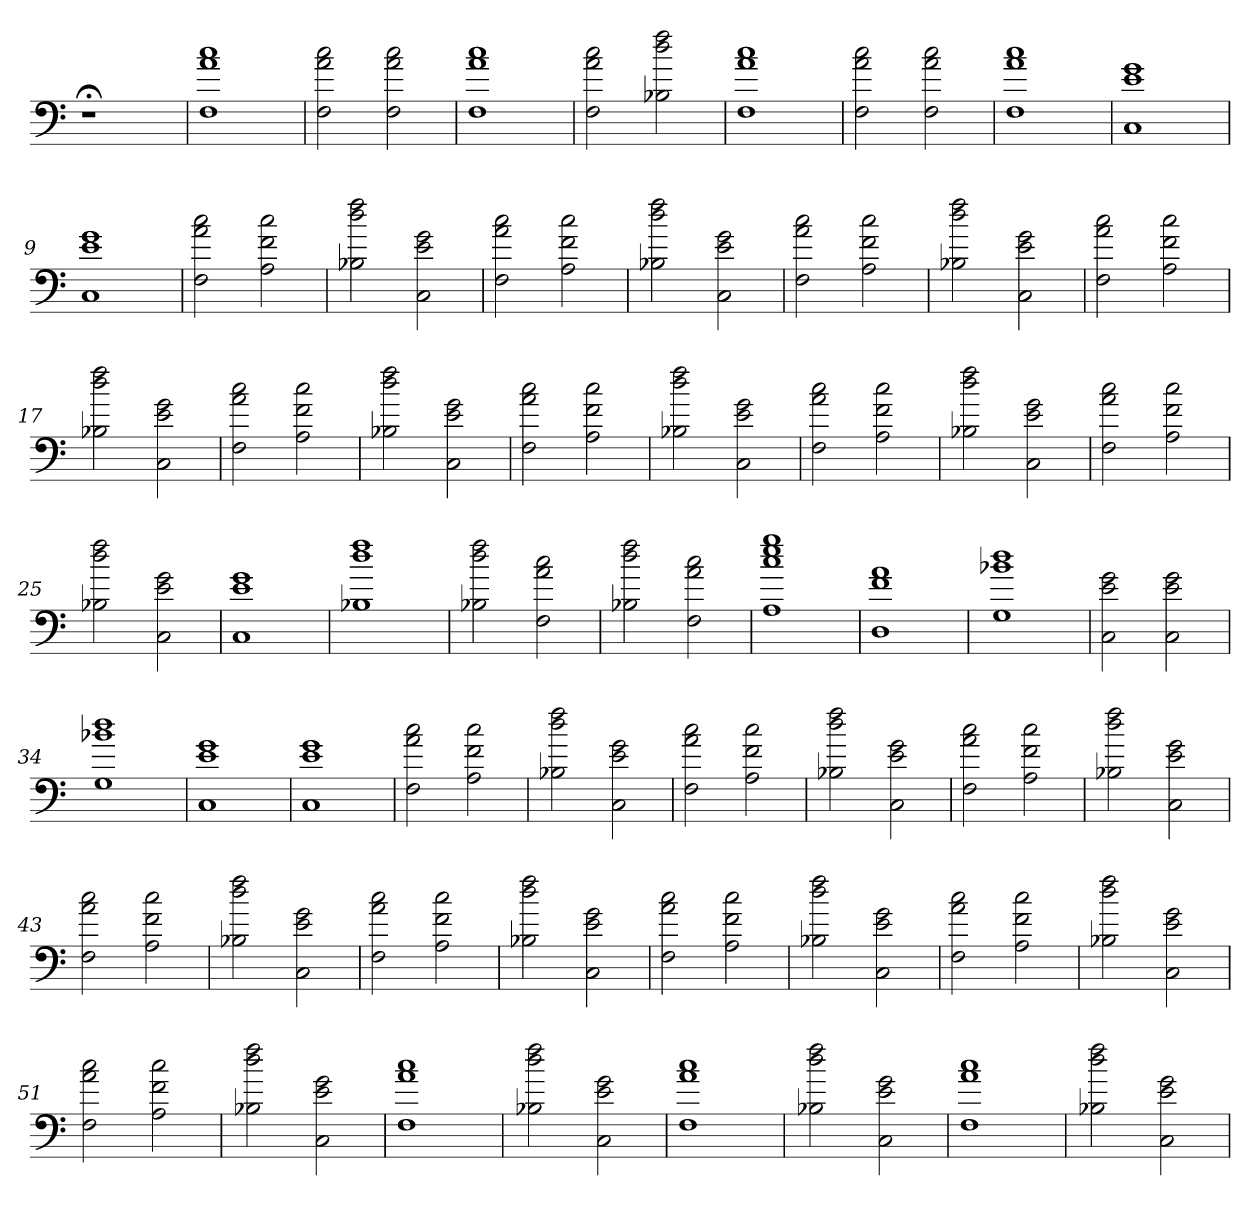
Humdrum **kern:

**kern
*part1
*staff1
=
1r;<
=1
1F 1a 1cc
=2
2F 2a 2cc
2F 2a 2cc
=3
1F 1a 1cc
=4
2F 2a 2cc
2B-X 2dd 2ff
=5
1F 1a 1cc
=6
2F 2a 2cc
2F 2a 2cc
=7
1F 1a 1cc
=8
1C 1e 1g
=9
1C 1e 1g
=10
2F 2a 2cc
2A 2f 2cc
=11
2B-X 2dd 2ff
2C 2e 2g
=12
2F 2a 2cc
2A 2f 2cc
=13
2B-X 2dd 2ff
2C 2e 2g
=14
2F 2a 2cc
2A 2f 2cc
=15
2B-X 2dd 2ff
2C 2e 2g
=16
2F 2a 2cc
2A 2f 2cc
=17
2B-X 2dd 2ff
2C 2e 2g
=18
2F 2a 2cc
2A 2f 2cc
=19
2B-X 2dd 2ff
2C 2e 2g
=20
2F 2a 2cc
2A 2f 2cc
=21
2B-X 2dd 2ff
2C 2e 2g
=22
2F 2a 2cc
2A 2f 2cc
=23
2B-X 2dd 2ff
2C 2e 2g
=24
2F 2a 2cc
2A 2f 2cc
=25
2B-X 2dd 2ff
2C 2e 2g
=26
1C 1e 1g
=27
1B-X 1dd 1ff
=28
2B-X 2dd 2ff
2F 2a 2cc
=29
2B-X 2dd 2ff
2F 2a 2cc
=30
1A 1cc 1ee 1gg
=31
1D 1f 1a
=32
1G 1b-X 1dd
=33
2C 2e 2g
2C 2e 2g
=34
1G 1b-X 1dd
=35
1C 1e 1g
=36
1C 1e 1g
=37
2F 2a 2cc
2A 2f 2cc
=38
2B-X 2dd 2ff
2C 2e 2g
=39
2F 2a 2cc
2A 2f 2cc
=40
2B-X 2dd 2ff
2C 2e 2g
=41
2F 2a 2cc
2A 2f 2cc
=42
2B-X 2dd 2ff
2C 2e 2g
=43
2F 2a 2cc
2A 2f 2cc
=44
2B-X 2dd 2ff
2C 2e 2g
=45
2F 2a 2cc
2A 2f 2cc
=46
2B-X 2dd 2ff
2C 2e 2g
=47
2F 2a 2cc
2A 2f 2cc
=48
2B-X 2dd 2ff
2C 2e 2g
=49
2F 2a 2cc
2A 2f 2cc
=50
2B-X 2dd 2ff
2C 2e 2g
=51
2F 2a 2cc
2A 2f 2cc
=52
2B-X 2dd 2ff
2C 2e 2g
=53
1F 1a 1cc
=54
2B-X 2dd 2ff
2C 2e 2g
=55
1F 1a 1cc
=56
2B-X 2dd 2ff
2C 2e 2g
=57
1F 1a 1cc
=58
2B-X 2dd 2ff
2C 2e 2g
=
*-
